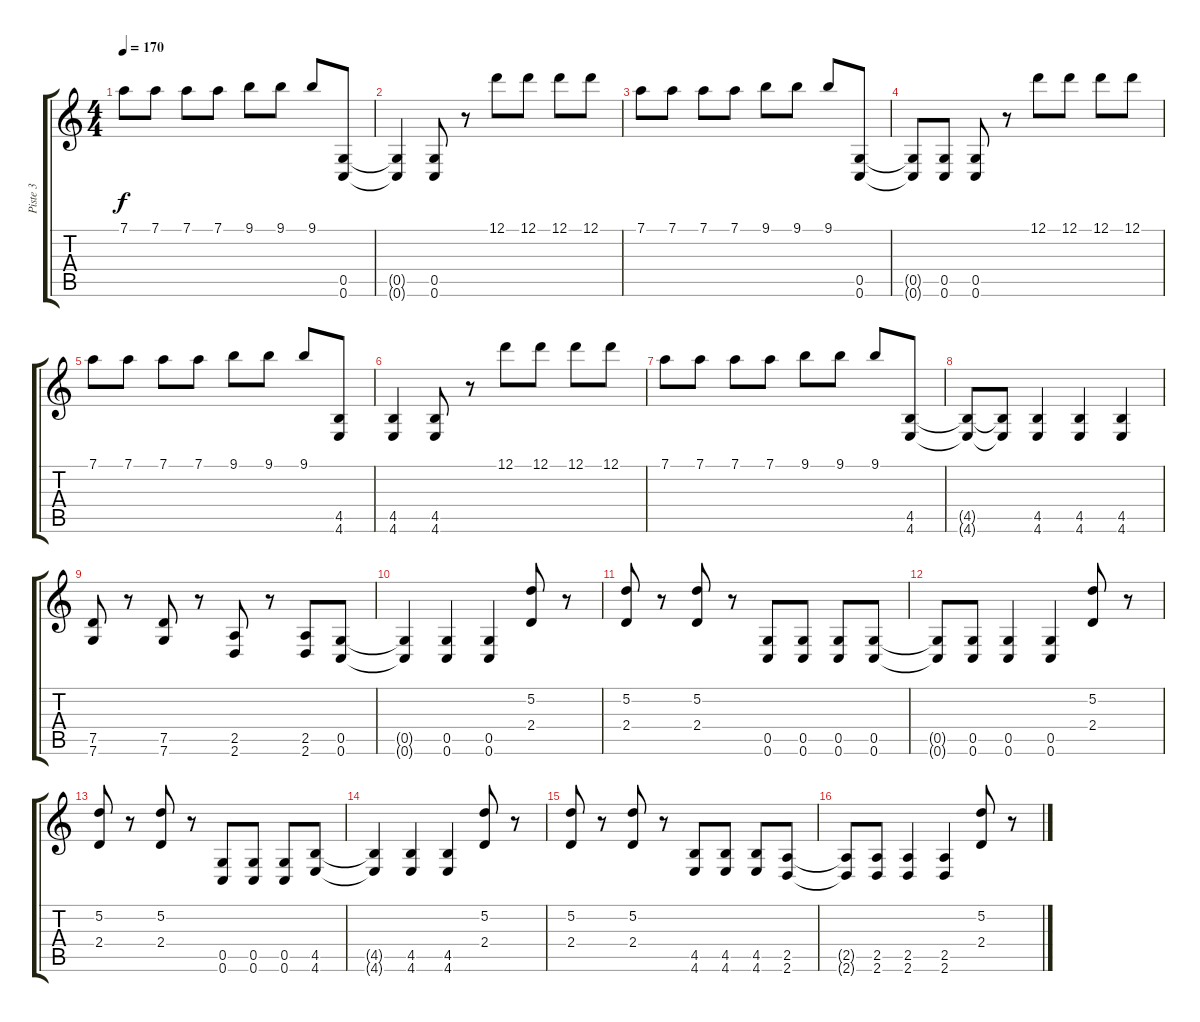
\track ("Piste 3" "Piste 3") {instrument distortionguitar}
\staff {score tabs}
\tuning (D4 A3 F3 C3 G2 C2) {hide}
\ts (4 4)
\tempo 170
\clef g2
\ks c
7.1.8{dy f} 7.1.8 7.1.8 7.1.8 9.1.8 9.1.8 9.1.8 (0.5 0.6).8 |
(0.5{t} 0.6{t}).4{volume 10} (0.5 0.6).8 r.8 12.1.8 12.1.8 12.1.8 12.1.8 |
7.1.8 7.1.8 7.1.8 7.1.8 9.1.8 9.1.8 9.1.8 (0.5 0.6).8 |
(0.5{t} 0.6{t}).8 (0.5 0.6).8 (0.5 0.6).8 r.8 12.1.8 12.1.8 12.1.8 12.1.8 |
7.1.8 7.1.8 7.1.8 7.1.8 9.1.8 9.1.8 9.1.8 (4.5 4.6).8 |
(4.5 4.6).4 (4.5 4.6).8 r.8 12.1.8 12.1.8 12.1.8 12.1.8 |
7.1.8 7.1.8 7.1.8 7.1.8 9.1.8 9.1.8 9.1.8 (4.5 4.6).8 |
(4.5{t} 4.6{t}).8 (4.5{t} 4.6{t}).8 (4.5 4.6).4 (4.5 4.6).4 (4.5 4.6).4 |
(7.5 7.6).8 r.8 (7.5 7.6).8 r.8 (2.5 2.6).8 r.8 (2.5 2.6).8 (0.5 0.6).8 |
(0.5{t} 0.6{t}).4 (0.5 0.6).4 (0.5 0.6).4 (5.2 2.4).8 r.8 |
(5.2 2.4).8 r.8 (5.2 2.4).8 r.8 (0.5 0.6).8 (0.5 0.6).8 (0.5 0.6).8 (0.5 0.6).8 |
(0.5{t} 0.6{t}).8 (0.5 0.6).8 (0.5 0.6).4 (0.5 0.6).4 (5.2 2.4).8 r.8 |
(5.2 2.4).8 r.8 (5.2 2.4).8 r.8 (0.5 0.6).8 (0.5 0.6).8 (0.5 0.6).8 (4.5 4.6).8 |
(4.5{t} 4.6{t}).4 (4.5 4.6).4 (4.5 4.6).4 (5.2 2.4).8 r.8 |
(5.2 2.4).8 r.8 (5.2 2.4).8 r.8 (4.5 4.6).8 (4.5 4.6).8 (4.5 4.6).8 (2.5 2.6).8 |
(2.5{t} 2.6{t}).8 (2.5 2.6).8 (2.5 2.6).4 (2.5 2.6).4 (5.2 2.4).8 r.8
